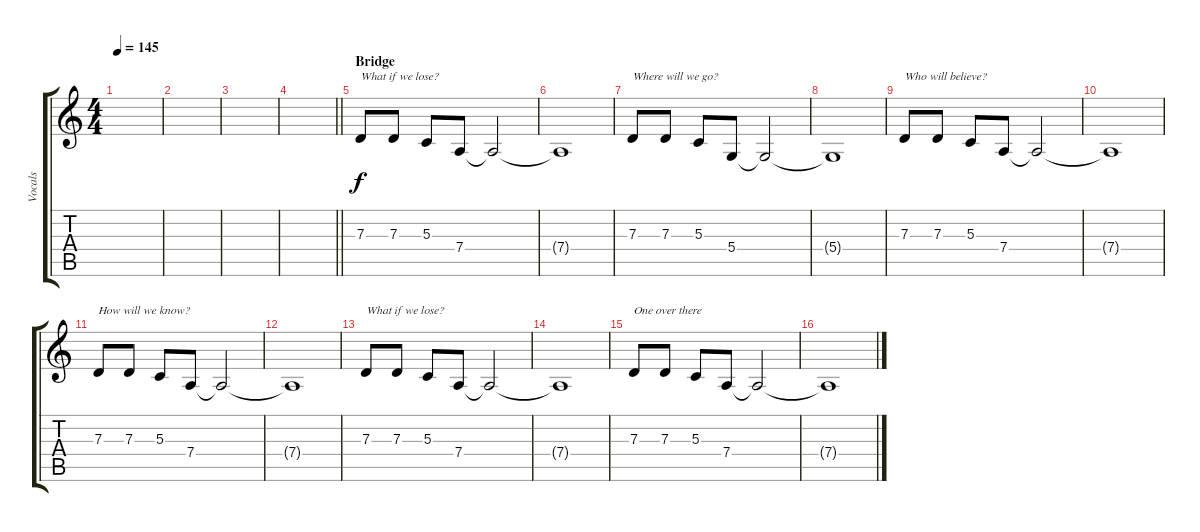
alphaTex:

\track ("Vocals" "Vocals") {instrument clarinet}
\staff {score tabs}
\tuning (E4 B3 G3 D3 A2 E2) {hide}
\ts (4 4)
\tempo 145
\clef g2
\ks c
|
|
|
\barLineRight lightlight
|
\section ("" "Bridge")
7.3.8{txt "What if we lose?"} 7.3.8 5.3.8 7.4.8 7.4{t}.2 |
7.4{t}.1 |
7.3.8{txt "Where will we go?"} 7.3.8 5.3.8 5.4.8 5.4{t}.2 |
5.4{t}.1 |
7.3.8{txt "Who will believe?"} 7.3.8 5.3.8 7.4.8 7.4{t}.2 |
7.4{t}.1 |
7.3.8{txt "How will we know?"} 7.3.8 5.3.8 7.4.8 7.4{t}.2 |
7.4{t}.1 |
7.3.8{txt "What if we lose?"} 7.3.8 5.3.8 7.4.8 7.4{t}.2 |
7.4{t}.1 |
7.3.8{txt "One over there"} 7.3.8 5.3.8 7.4.8 7.4{t}.2 |
7.4{t}.1
